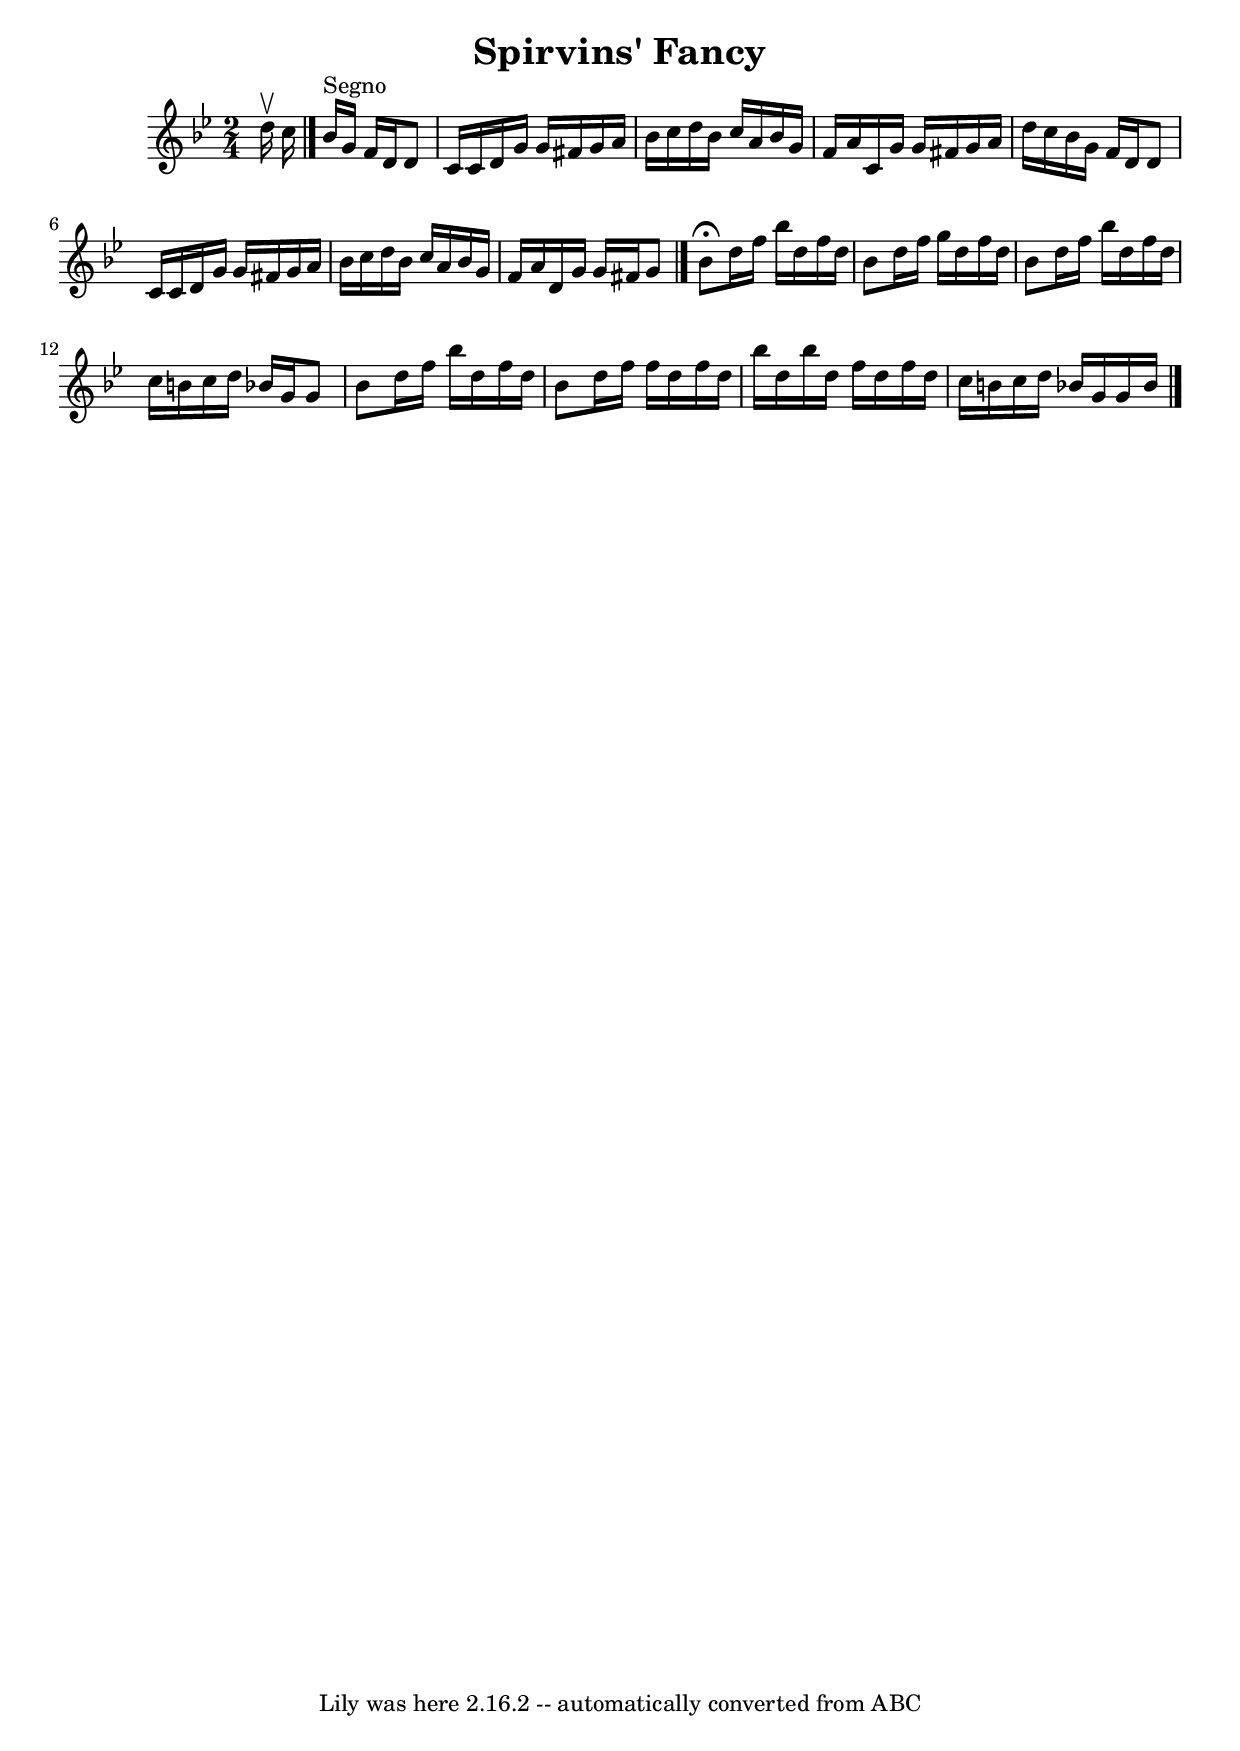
\version "2.16.2"
\include "Mammoth.ily"
\header {
	%% book = "Ryan's Mammoth Collection"
	crossRefNumber = "1"
	footnotes = ""
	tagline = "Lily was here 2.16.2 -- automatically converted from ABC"
	title = "Spirvins' Fancy"
}
voicedefault =  {


\time 2/4 
\key g \minor d''16^\upbow c''16    \bar "|." bes'16^"Segno"  
 g'16 f'16 d'16 d'8 c'16 c'16  |
 d'16 g'16 g'16   
 fis'16 g'16 a'16 bes'16 c''16  |
 d''16 bes'16 c''16 
 a'16 bes'16 g'16 f'16 a'16  |
 c'16 g'16 g'16    
fis'16 g'16 a'16 d''16 c''16  |
 bes'16 g'16 f'16   
 d'16 d'8 c'16 c'16  |
 d'16 g'16 g'16 fis'16 g'16 
 a'16 bes'16 c''16  |
 d''16 bes'16 c''16 a'16    
bes'16 g'16 f'16 a'16  |
 d'16 g'16 g'16 fis'16    
g'8    \bar "|." bes'8^\fermata d''16 f''16 bes''16 d''16    
f''16 d''16  |
 bes'8 d''16 f''16 g''16 d''16 f''16   
 d''16  |
 bes'8 d''16 f''16 bes''16 d''16 f''16    
d''16  |
 c''16 b'16 c''16 d''16 bes'!16 g'16 g'8  
|
 bes'8 d''16 f''16 bes''16 d''16 f''16 d''16  
|
 bes'8 d''16 f''16 f''16 d''16 f''16 d''16  
|
 bes''16 d''16 bes''16 d''16 f''16 d''16 f''16    
d''16  |
 c''16 b'16 c''16 d''16 bes'!16 g'16 g'16    
bes'16    \bar "|."   
}

\score{
    <<

	\context Staff="default"
	{
	    \voicedefault 
	}

    >>
	\layout {
	}
	\midi {}
}
